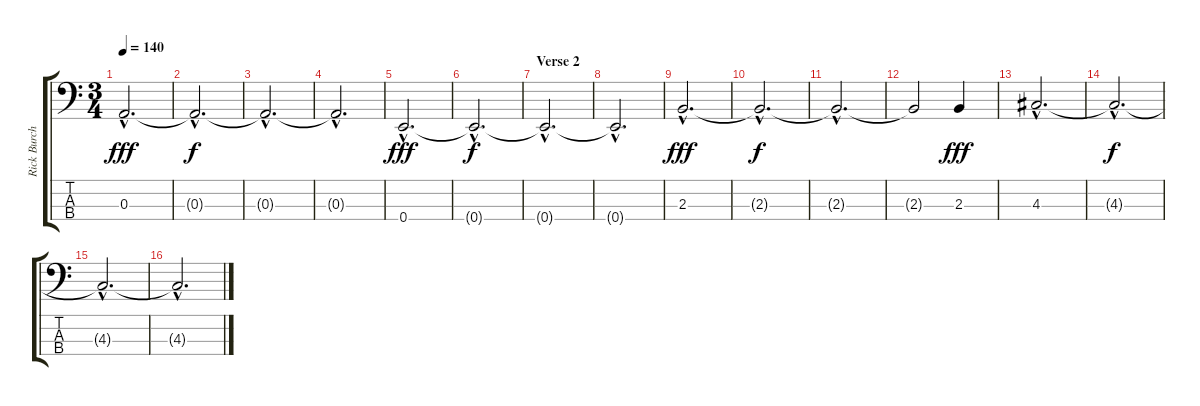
\track ("Rick Burch - Bass" "Rick Burch") {instrument electricbasspick}
\staff {score tabs}
\tuning (G2 D2 A1 E1) {hide}
\ts (3 4)
\tempo 140
\clef f4
\ks c
0.3{hac}.2{d dy fff} |
0.3{hac t}.2{d dy f} |
0.3{hac t}.2{d} |
0.3{hac t}.2{d} |
0.4{hac}.2{d dy fff} |
0.4{hac t}.2{d dy f} |
\section ("" "Verse 2")
0.4{hac t}.2{d} |
0.4{hac t}.2{d} |
2.3{hac}.2{d dy fff} |
2.3{hac t}.2{d dy f} |
2.3{hac t}.2{d} |
2.3{t}.2 2.3.4{dy fff} |
4.3{hac}.2{d} |
4.3{hac t}.2{d dy f} |
4.3{hac t}.2{d} |
4.3{hac t}.2{d}
